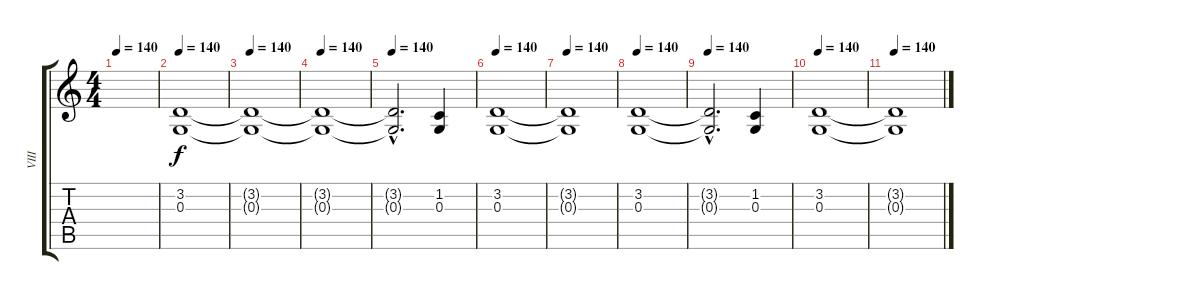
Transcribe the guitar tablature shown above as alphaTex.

\track ("VIII" "VIII") {instrument choiraahs}
\staff {score tabs}
\tuning (E4 B3 G3 D3 A2 E2) {hide}
\ts (4 4)
\tempo 140
\clef g2
\ks c
|
\tempo 140
(3.2 0.3).1{volume 10} |
\tempo 140
(3.2{t} 0.3{t}).1 |
\tempo 120
\tempo 140
(3.2{t} 0.3{t}).1 |
\tempo 120
\tempo 140
(3.2{hac t} 0.3{hac t}).2{d volume 10} (1.2 0.3).4{volume 10} |
\tempo 120
\tempo 140
(3.2 0.3).1{volume 10} |
\tempo 120
\tempo 140
(3.2{t} 0.3{t}).1{volume 10} |
\tempo 120
\tempo 140
(3.2 0.3).1{volume 10} |
\tempo 120
\tempo 140
(3.2{hac t} 0.3{hac t}).2{d volume 10} (1.2 0.3).4{volume 10} |
\tempo 120
\tempo 140
(3.2 0.3).1{volume 10} |
\tempo 120
\tempo 140
(3.2{t} 0.3{t}).1{volume 0}
